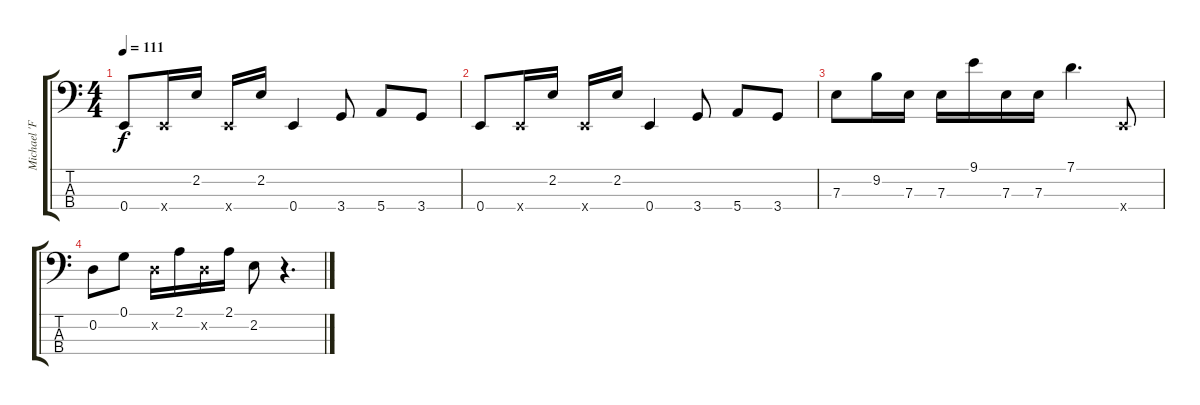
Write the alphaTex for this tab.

\track ("Michael 'Flea' Balzary" "Michael 'F") {instrument slapbass1}
\staff {score tabs}
\tuning (G2 D2 A1 E1) {hide}
\ts (4 4)
\tempo 111
\clef f4
\ks c
0.4.8{dy f} 0.4{x}.16 2.2.16 0.4{x}.16 2.2.16 0.4.4 3.4.8 5.4.8 3.4.8 |
0.4.8 0.4{x}.16 2.2.16 0.4{x}.16 2.2.16 0.4.4 3.4.8 5.4.8 3.4.8 |
7.3.8 9.2.16 7.3.16 7.3.16 9.1.16 7.3.16 7.3.16 7.1.4{d} 0.4{x}.8 |
0.2.8 0.1.8 0.2{x}.16 2.1.16 0.2{x}.16 2.1.16 2.2.8 r.4{d}
